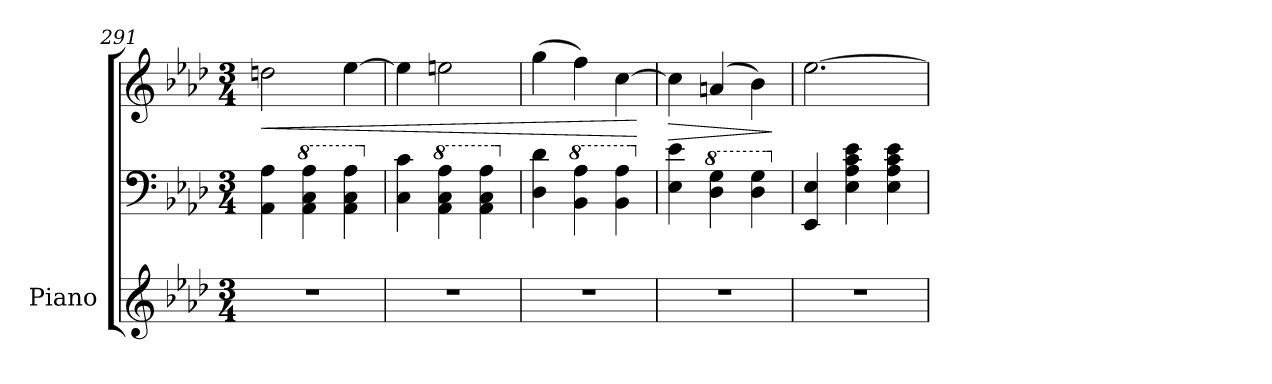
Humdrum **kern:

**kern	**kern	**kern	**dynam
*part1	*part1	*part1	*part1
*staff3	*staff2	*staff1	*staff1/2/3
*I"Piano	*	*	*
*I'Pno.	*	*	*
*clefG2	*clefF4	*clefG2	*
*k[b-e-a-d-]	*k[b-e-a-d-]	*k[b-e-a-d-]	*
*M3/4	*M3/4	*M3/4	*
=291	=291	=291	=291
!	!	!	!LO:HP:b
2.r	4AA-\ 4A-\	2ddn\	<
*	*8va	*	*
.	4A-\ 4c\ 4a-\	.	.
.	4A-\ 4c\ 4a-\	[4ee-\	.
=292	=292	=292	=292
*	*X8va	*	*
2.r	4C\ 4c\	4ee-\]	.
*	*8va	*	*
.	4A-\ 4c\ 4a-\	2een\	.
.	4A-\ 4c\ 4a-\	.	.
=293	=293	=293	=293
*	*X8va	*	*
2.r	4D-\ 4d-\	(>4gg\	.
*	*8va	*	*
.	4B-\ 4a-\	4ff\)	.
.	4B-\ 4a-\	[4cc\	.
.	.	.	[
=294	=294	=294	=294
*	*X8va	*	*
!	!	!	!LO:HP:b
!	!	!	!LO:DY:n=1:b=2
!	!	!	!LO:DY:n=2:b
2.r	4E-\ 4e-\	4cc\]	> mf f
*	*8va	*	*
.	4d-\ 4g\	(>4an/	.
.	4d-\ 4g\	4b-\)	.
.	.	.	]
=295	=295	=295	=295
*	*X8va	*	*
!	!	!	!LO:DY:b=2
!	!	!	!LO:DY:n=1:b
2.r	4EE-/ 4E-/	[2.ee-\	p mf
.	4E-\ 4A-\ 4c\ 4e-\	.	.
.	4E-\ 4A-\ 4c\ 4e-\	.	.
=	=	=	=
*-	*-	*-	*-
